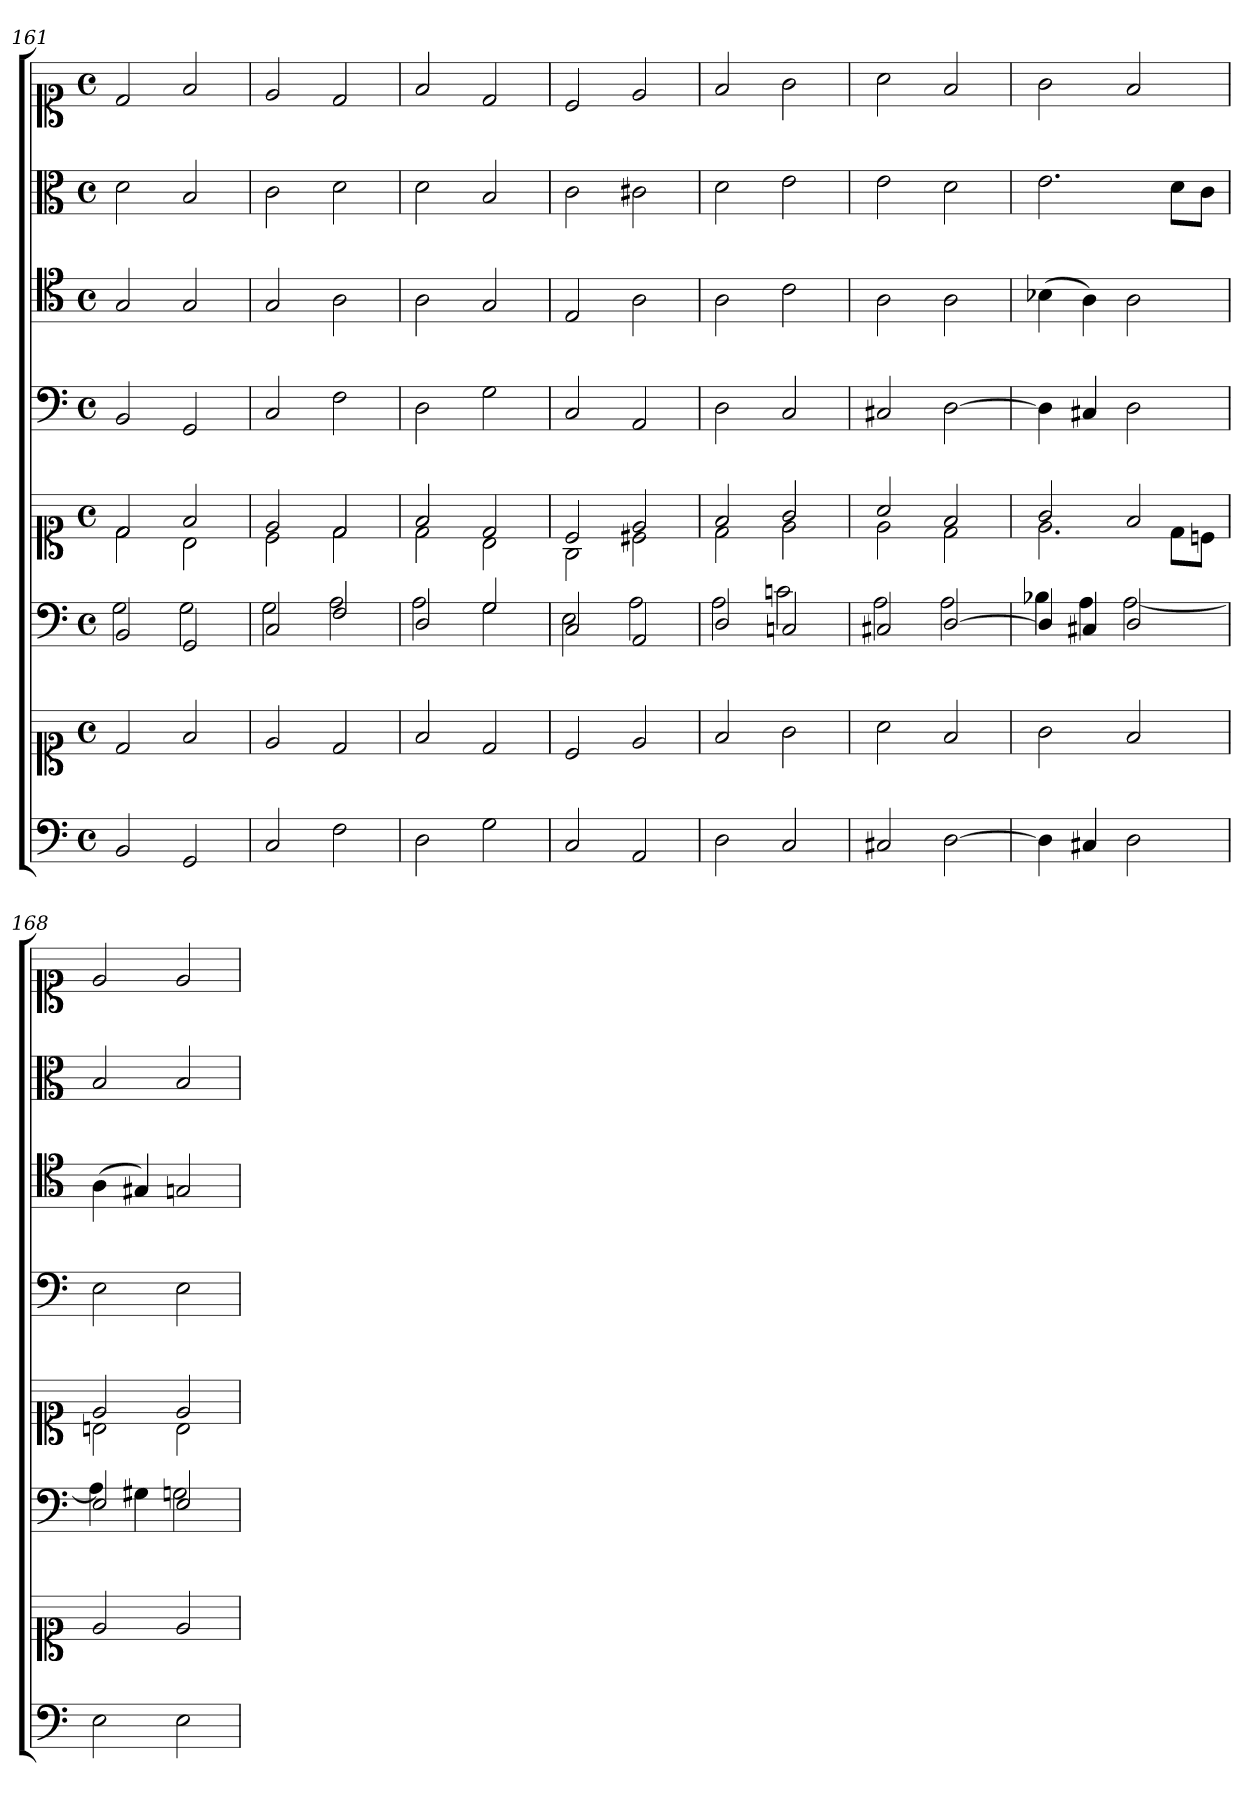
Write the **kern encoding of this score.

**kern	**kern	**kern	**kern	**kern	**kern	**kern	**kern
*part6	*part6	*part5	*part5	*part4	*part3	*part2	*part1
*staff8	*staff7	*staff6	*staff5	*staff4	*staff3	*staff2	*staff1
*clefF4	*clefC1	*clefF4	*clefC1	*clefF4	*clefC4	*clefC3	*clefC1
*k[]	*k[]	*k[]	*k[]	*k[]	*k[]	*k[]	*k[]
*M4/4	*M4/4	*M4/4	*M4/4	*M4/4	*M4/4	*M4/4	*M4/4
*met(c)	*met(c)	*met(c)	*met(c)	*met(c)	*met(c)	*met(c)	*met(c)
=161	=161	=161	=161	=161	=161	=161	=161
*	*	*^	*^	*	*	*	*
2BB	2d	2BB	2G	2d	2d	2BB	2G	2d	2d
2GG	2f	2GG	2G	2f	2B	2GG	2G	2B	2f
=162	=162	=162	=162	=162	=162	=162	=162	=162	=162
2C	2e	2C	2G	2e	2c	2C	2G	2c	2e
2F	2d	2F	2A	2d	2d	2F	2A	2d	2d
=163	=163	=163	=163	=163	=163	=163	=163	=163	=163
2D	2f	2D	2A	2f	2d	2D	2A	2d	2f
2G	2d	2G	2G	2d	2B	2G	2G	2B	2d
=164	=164	=164	=164	=164	=164	=164	=164	=164	=164
2C	2c	2C	2E	2c	2G	2C	2E	2c	2c
2AA	2e	2AA	2A	2e	2c#X	2AA	2A	2c#X	2e
=165	=165	=165	=165	=165	=165	=165	=165	=165	=165
2D	2f	2D	2A	2f	2d	2D	2A	2d	2f
2C	2g	2Cn	2cn	2g	2e	2C	2c	2e	2g
=166	=166	=166	=166	=166	=166	=166	=166	=166	=166
2C#X	2a	2C#X	2A	2a	2e	2C#X	2A	2e	2a
[2D	2f	[2D	2A	2f	2d	[2D	2A	2d	2f
=167	=167	=167	=167	=167	=167	=167	=167	=167	=167
4D]	2g	4D]	4B-X	2g	2.e	4D]	(4B-X	2.e	2g
4C#X	.	4C#X	4A	.	.	4C#X	4A)	.	.
2D	2f	2D	[2A	2f	.	2D	2A	.	2f
.	.	.	.	.	8dL	.	.	8dL	.
.	.	.	.	.	8cnJ	.	.	8cJ	.
=168	=168	=168	=168	=168	=168	=168	=168	=168	=168
2E	2e	2E	4A]	2e	2Bn	2E	(4A	2B	2e
.	.	.	4G#X	.	.	.	4G#X)	.	.
2E	2e	2E	2Gn	2e	2B	2E	2Gn	2B	2e
*	*	*v	*v	*	*	*	*	*	*
*	*	*	*v	*v	*	*	*	*
=	=	=	=	=	=	=	=
*-	*-	*-	*-	*-	*-	*-	*-
